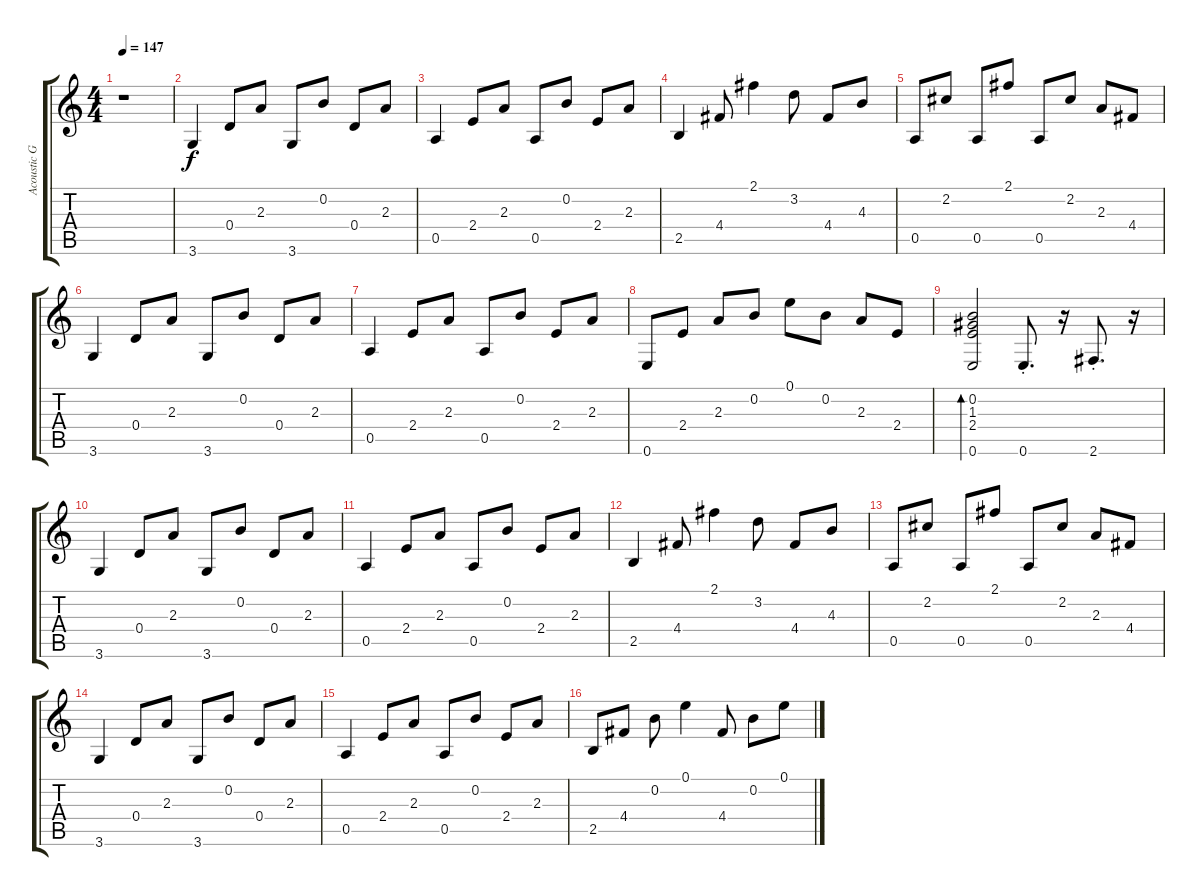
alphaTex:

\track ("Acoustic Guitar 1" "Acoustic G") {instrument acousticguitarsteel}
\staff {score tabs}
\tuning (E4 B3 G3 D3 A2 E2) {hide}
\ts (4 4)
\tempo 147
\clef g2
\ks c
r.1{dy f} |
3.6.4 0.4.8 2.3.8 3.6.8 0.2.8 0.4.8 2.3.8 |
0.5.4 2.4.8 2.3.8 0.5.8 0.2.8 2.4.8 2.3.8 |
2.5.4 4.4.8 2.1.4 3.2.8 4.4.8 4.3.8 |
0.5.8 2.2.8 0.5.8 2.1.8 0.5.8 2.2.8 2.3.8 4.4.8 |
3.6.4 0.4.8 2.3.8 3.6.8 0.2.8 0.4.8 2.3.8 |
0.5.4 2.4.8 2.3.8 0.5.8 0.2.8 2.4.8 2.3.8 |
0.6.8 2.4.8 2.3.8 0.2.8 0.1.8 0.2.8 2.3.8 2.4.8 |
(0.2 1.3 2.4 0.6).2{bd 120} 0.6{st}.8{d} r.16 2.6{st}.8{d} r.16 |
3.6.4 0.4.8 2.3.8 3.6.8 0.2.8 0.4.8 2.3.8 |
0.5.4 2.4.8 2.3.8 0.5.8 0.2.8 2.4.8 2.3.8 |
2.5.4 4.4.8 2.1.4 3.2.8 4.4.8 4.3.8 |
0.5.8 2.2.8 0.5.8 2.1.8 0.5.8 2.2.8 2.3.8 4.4.8 |
3.6.4 0.4.8 2.3.8 3.6.8 0.2.8 0.4.8 2.3.8 |
0.5.4 2.4.8 2.3.8 0.5.8 0.2.8 2.4.8 2.3.8 |
2.5.8 4.4.8 0.2.8 0.1.4 4.4.8 0.2.8 0.1.8
